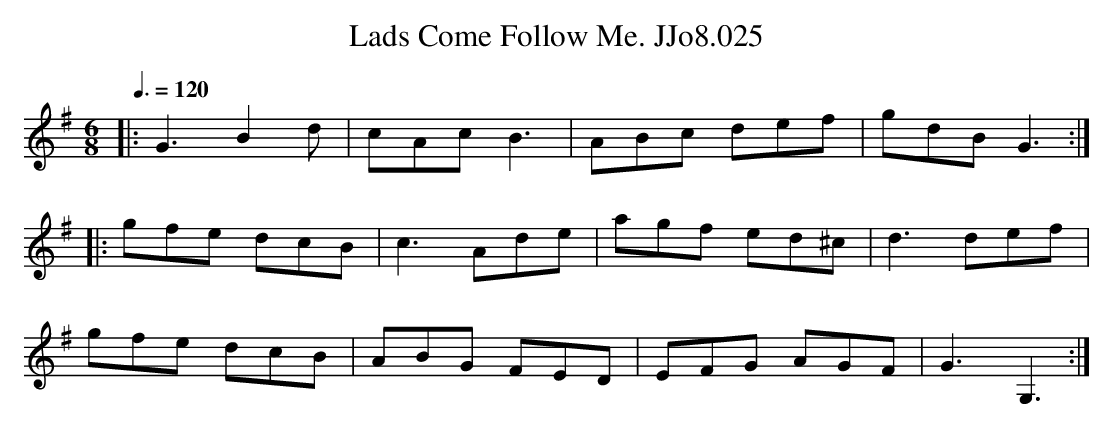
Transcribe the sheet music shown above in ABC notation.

X:1
T:Lads Come Follow Me. JJo8.025
M:6/8
L:1/8
Q:3/8=120
K:G
|:G3B2d|cAcB3|ABc def|gdBG3:|
|:gfe dcB|c3Ade|agf ed^c|d3def|
gfe dcB|ABG FED|EFG AGF|G3G,3:|
